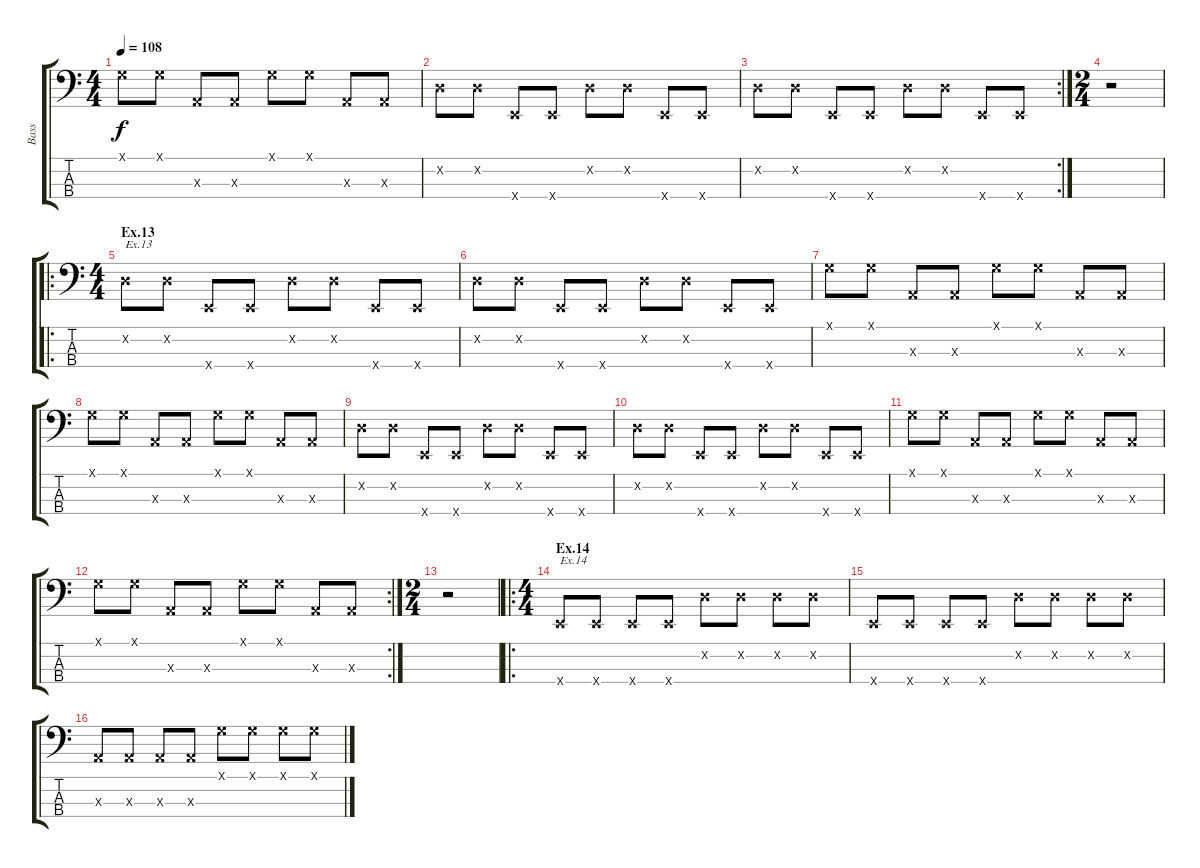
\track ("Bass" "Bass") {instrument electricbassfinger}
\staff {score tabs}
\tuning (G2 D2 A1 E1) {hide}
\ts (4 4)
\tempo 108
\clef f4
\ks c
0.1{x}.8{dy f} 0.1{x}.8 0.3{x}.8 0.3{x}.8 0.1{x}.8 0.1{x}.8 0.3{x}.8 0.3{x}.8 |
0.2{x}.8 0.2{x}.8 0.4{x}.8 0.4{x}.8 0.2{x}.8 0.2{x}.8 0.4{x}.8 0.4{x}.8 |
\rc 2
0.2{x}.8 0.2{x}.8 0.4{x}.8 0.4{x}.8 0.2{x}.8 0.2{x}.8 0.4{x}.8 0.4{x}.8 |
\ts (2 4)
r.2 |
\ro
\ts (4 4)
\section ("" "Ex.13")
0.2{x}.8{txt "Ex.13"} 0.2{x}.8 0.4{x}.8 0.4{x}.8 0.2{x}.8 0.2{x}.8 0.4{x}.8 0.4{x}.8 |
0.2{x}.8 0.2{x}.8 0.4{x}.8 0.4{x}.8 0.2{x}.8 0.2{x}.8 0.4{x}.8 0.4{x}.8 |
0.1{x}.8 0.1{x}.8 0.3{x}.8 0.3{x}.8 0.1{x}.8 0.1{x}.8 0.3{x}.8 0.3{x}.8 |
0.1{x}.8 0.1{x}.8 0.3{x}.8 0.3{x}.8 0.1{x}.8 0.1{x}.8 0.3{x}.8 0.3{x}.8 |
0.2{x}.8 0.2{x}.8 0.4{x}.8 0.4{x}.8 0.2{x}.8 0.2{x}.8 0.4{x}.8 0.4{x}.8 |
0.2{x}.8 0.2{x}.8 0.4{x}.8 0.4{x}.8 0.2{x}.8 0.2{x}.8 0.4{x}.8 0.4{x}.8 |
0.1{x}.8 0.1{x}.8 0.3{x}.8 0.3{x}.8 0.1{x}.8 0.1{x}.8 0.3{x}.8 0.3{x}.8 |
\rc 2
0.1{x}.8 0.1{x}.8 0.3{x}.8 0.3{x}.8 0.1{x}.8 0.1{x}.8 0.3{x}.8 0.3{x}.8 |
\ts (2 4)
r.2 |
\ro
\ts (4 4)
\section ("" "Ex.14")
0.4{x}.8{txt "Ex.14"} 0.4{x}.8 0.4{x}.8 0.4{x}.8 0.2{x}.8 0.2{x}.8 0.2{x}.8 0.2{x}.8 |
0.4{x}.8 0.4{x}.8 0.4{x}.8 0.4{x}.8 0.2{x}.8 0.2{x}.8 0.2{x}.8 0.2{x}.8 |
0.3{x}.8 0.3{x}.8 0.3{x}.8 0.3{x}.8 0.1{x}.8 0.1{x}.8 0.1{x}.8 0.1{x}.8
